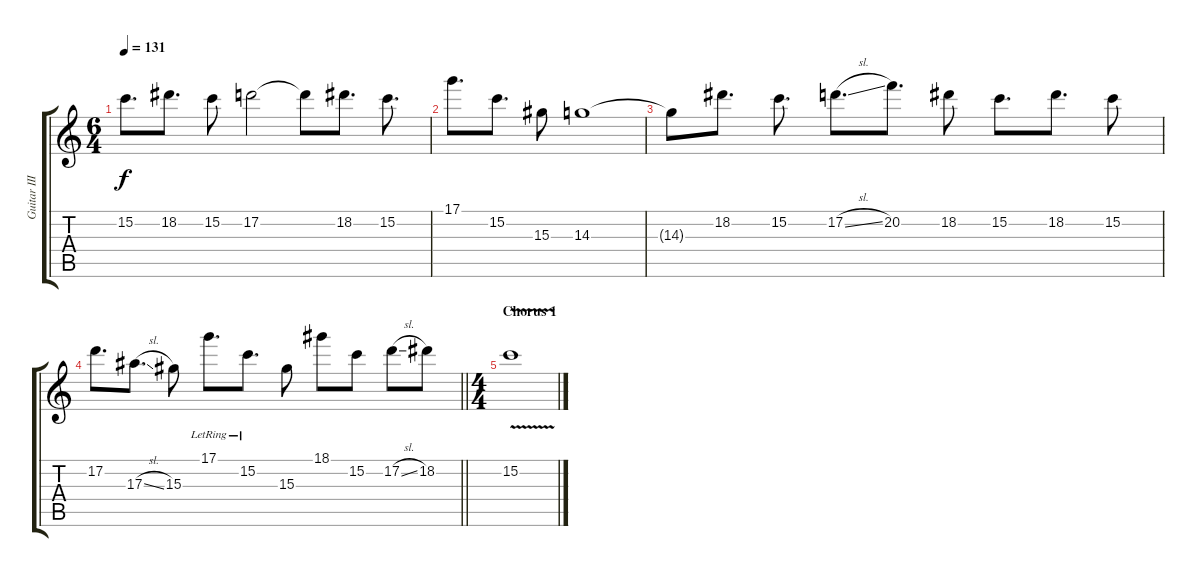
\track ("Guitar III" "Guitar III") {instrument overdrivenguitar}
\staff {score tabs}
\tuning (D4 A3 F3 C3 G2 C2) {hide}
\ts (6 4)
\tempo 131
\clef g2
\ks c
15.2.8{d dy f} 18.2.8{d} 15.2.8 17.2.2 17.2{t}.8 18.2.8{d} 15.2.8{d} |
17.1.8{d} 15.2.8{d} 15.3.8 14.3.1 |
14.3{t}.8 18.2.8{d} 15.2.8{d} 17.2{sl}.8{d} 20.2.8{d} 18.2.8 15.2.8{d} 18.2.8{d} 15.2.8 |
\barLineRight lightlight
17.2.8{d} 17.3{sl}.8{d} 15.3.8 17.1{lr}.8{d} 15.2{lr}.8{d} 15.3.8 18.1.8 15.2.8 17.2{sl}.8 18.2.8 |
\ts (4 4)
\section ("" "Chorus 1")
15.2{v}.1
